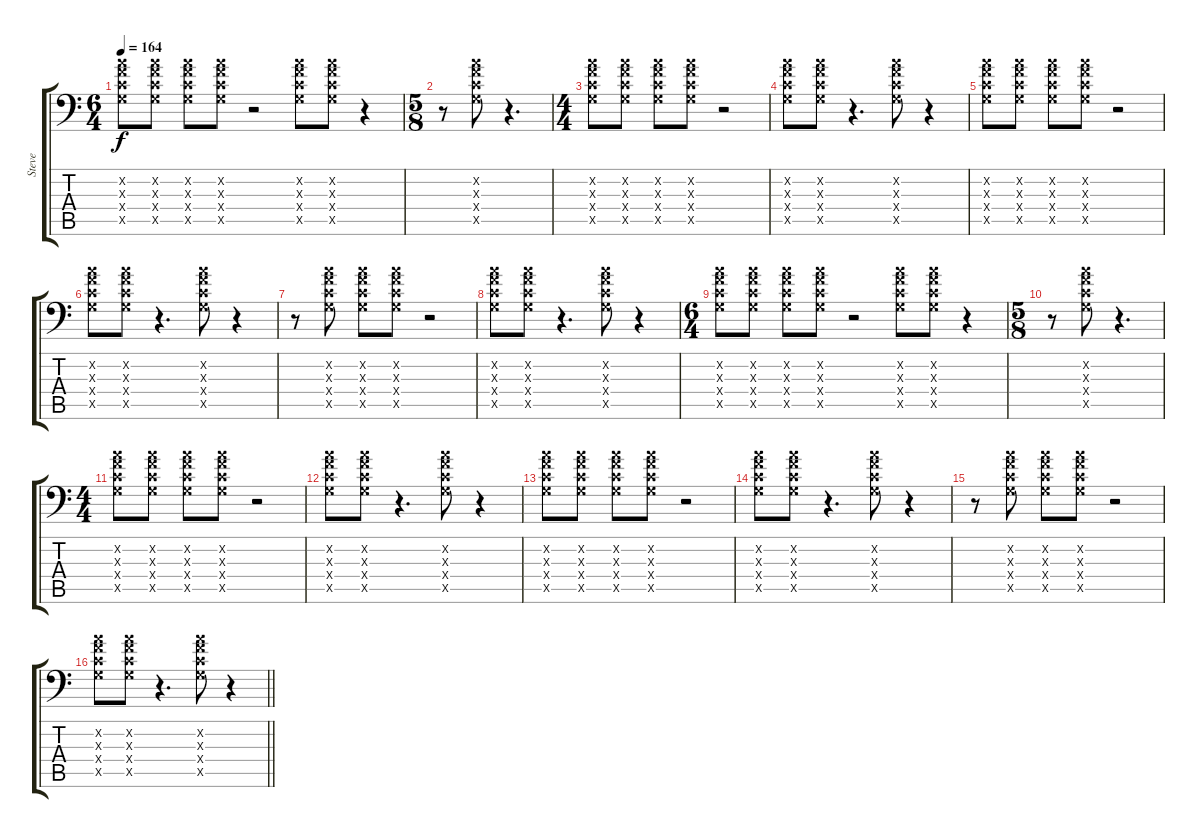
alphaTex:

\track ("Steve" "Steve") {instrument distortionguitar}
\staff {score tabs}
\tuning (D4 A3 F3 C3 G2 G1) {hide}
\ts (6 4)
\tempo 164
\clef f4
\ks c
(0.2{x} 0.3{x} 0.4{x} 0.5{x}).8{dy f instrument distortionguitar} (0.2{x} 0.3{x} 0.4{x} 0.5{x}).8 (0.2{x} 0.3{x} 0.4{x} 0.5{x}).8 (0.2{x} 0.3{x} 0.4{x} 0.5{x}).8 r.2 (0.2{x} 0.3{x} 0.4{x} 0.5{x}).8 (0.2{x} 0.3{x} 0.4{x} 0.5{x}).8 r.4 |
\ts (5 8)
r.8 (0.2{x} 0.3{x} 0.4{x} 0.5{x}).8 r.4{d} |
\ts (4 4)
(0.2{x} 0.3{x} 0.4{x} 0.5{x}).8 (0.2{x} 0.3{x} 0.4{x} 0.5{x}).8 (0.2{x} 0.3{x} 0.4{x} 0.5{x}).8 (0.2{x} 0.3{x} 0.4{x} 0.5{x}).8 r.2 |
(0.2{x} 0.3{x} 0.4{x} 0.5{x}).8 (0.2{x} 0.3{x} 0.4{x} 0.5{x}).8 r.4{d} (0.2{x} 0.3{x} 0.4{x} 0.5{x}).8 r.4 |
(0.2{x} 0.3{x} 0.4{x} 0.5{x}).8 (0.2{x} 0.3{x} 0.4{x} 0.5{x}).8 (0.2{x} 0.3{x} 0.4{x} 0.5{x}).8 (0.2{x} 0.3{x} 0.4{x} 0.5{x}).8 r.2 |
(0.2{x} 0.3{x} 0.4{x} 0.5{x}).8 (0.2{x} 0.3{x} 0.4{x} 0.5{x}).8 r.4{d} (0.2{x} 0.3{x} 0.4{x} 0.5{x}).8 r.4 |
r.8 (0.2{x} 0.3{x} 0.4{x} 0.5{x}).8 (0.2{x} 0.3{x} 0.4{x} 0.5{x}).8 (0.2{x} 0.3{x} 0.4{x} 0.5{x}).8 r.2 |
(0.2{x} 0.3{x} 0.4{x} 0.5{x}).8 (0.2{x} 0.3{x} 0.4{x} 0.5{x}).8 r.4{d} (0.2{x} 0.3{x} 0.4{x} 0.5{x}).8 r.4 |
\ts (6 4)
(0.2{x} 0.3{x} 0.4{x} 0.5{x}).8 (0.2{x} 0.3{x} 0.4{x} 0.5{x}).8 (0.2{x} 0.3{x} 0.4{x} 0.5{x}).8 (0.2{x} 0.3{x} 0.4{x} 0.5{x}).8 r.2 (0.2{x} 0.3{x} 0.4{x} 0.5{x}).8 (0.2{x} 0.3{x} 0.4{x} 0.5{x}).8 r.4 |
\ts (5 8)
r.8 (0.2{x} 0.3{x} 0.4{x} 0.5{x}).8 r.4{d} |
\ts (4 4)
(0.2{x} 0.3{x} 0.4{x} 0.5{x}).8 (0.2{x} 0.3{x} 0.4{x} 0.5{x}).8 (0.2{x} 0.3{x} 0.4{x} 0.5{x}).8 (0.2{x} 0.3{x} 0.4{x} 0.5{x}).8 r.2 |
(0.2{x} 0.3{x} 0.4{x} 0.5{x}).8 (0.2{x} 0.3{x} 0.4{x} 0.5{x}).8 r.4{d} (0.2{x} 0.3{x} 0.4{x} 0.5{x}).8 r.4 |
(0.2{x} 0.3{x} 0.4{x} 0.5{x}).8 (0.2{x} 0.3{x} 0.4{x} 0.5{x}).8 (0.2{x} 0.3{x} 0.4{x} 0.5{x}).8 (0.2{x} 0.3{x} 0.4{x} 0.5{x}).8 r.2 |
(0.2{x} 0.3{x} 0.4{x} 0.5{x}).8 (0.2{x} 0.3{x} 0.4{x} 0.5{x}).8 r.4{d} (0.2{x} 0.3{x} 0.4{x} 0.5{x}).8 r.4 |
r.8 (0.2{x} 0.3{x} 0.4{x} 0.5{x}).8 (0.2{x} 0.3{x} 0.4{x} 0.5{x}).8 (0.2{x} 0.3{x} 0.4{x} 0.5{x}).8 r.2 |
\barLineRight lightlight
(0.2{x} 0.3{x} 0.4{x} 0.5{x}).8 (0.2{x} 0.3{x} 0.4{x} 0.5{x}).8 r.4{d} (0.2{x} 0.3{x} 0.4{x} 0.5{x}).8 r.4
